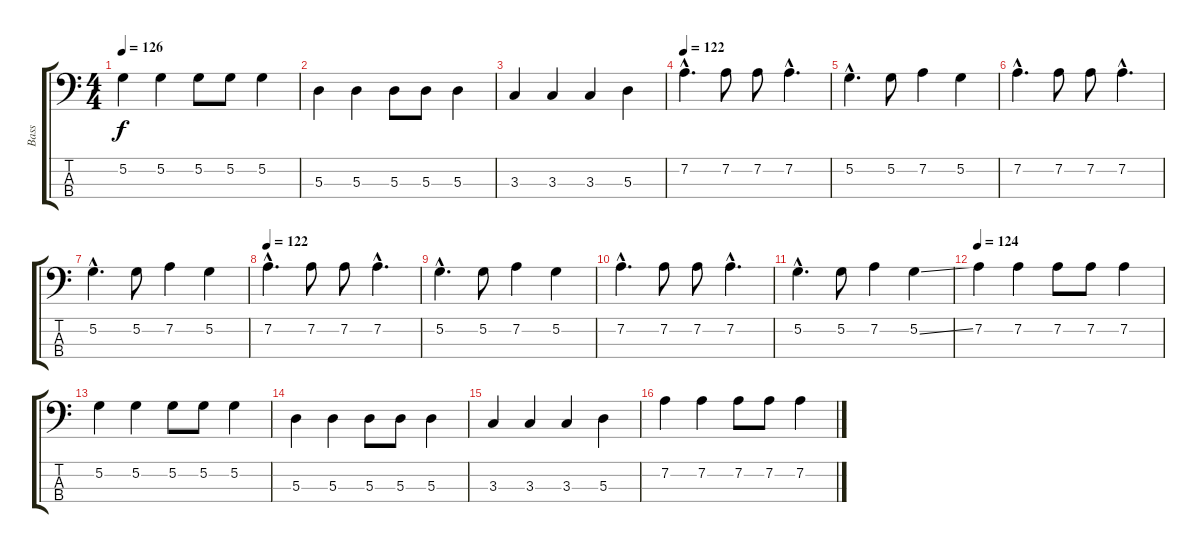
\track ("Bass" "Bass") {instrument acousticguitarnylon}
\staff {score tabs}
\tuning (G2 D2 A1 E1) {hide}
\ts (4 4)
\tempo 126
\clef f4
\ks c
5.2.4{dy f} 5.2.4 5.2.8 5.2.8 5.2.4 |
5.3.4 5.3.4 5.3.8 5.3.8 5.3.4 |
3.3.4 3.3.4 3.3.4 5.3.4 |
\tempo 122
7.2{hac}.4{d} 7.2.8 7.2.8 7.2{hac}.4{d} |
5.2{hac}.4{d} 5.2.8 7.2.4 5.2.4 |
7.2{hac}.4{d} 7.2.8 7.2.8 7.2{hac}.4{d} |
5.2{hac}.4{d} 5.2.8 7.2.4 5.2.4 |
\tempo 122
7.2{hac}.4{d} 7.2.8 7.2.8 7.2{hac}.4{d} |
5.2{hac}.4{d} 5.2.8 7.2.4 5.2.4 |
7.2{hac}.4{d} 7.2.8 7.2.8 7.2{hac}.4{d} |
5.2{hac}.4{d} 5.2.8 7.2.4 5.2{ss}.4 |
\tempo 124
7.2.4 7.2.4 7.2.8 7.2.8 7.2.4 |
5.2.4 5.2.4 5.2.8 5.2.8 5.2.4 |
5.3.4 5.3.4 5.3.8 5.3.8 5.3.4 |
3.3.4 3.3.4 3.3.4 5.3.4 |
7.2.4 7.2.4 7.2.8 7.2.8 7.2.4
